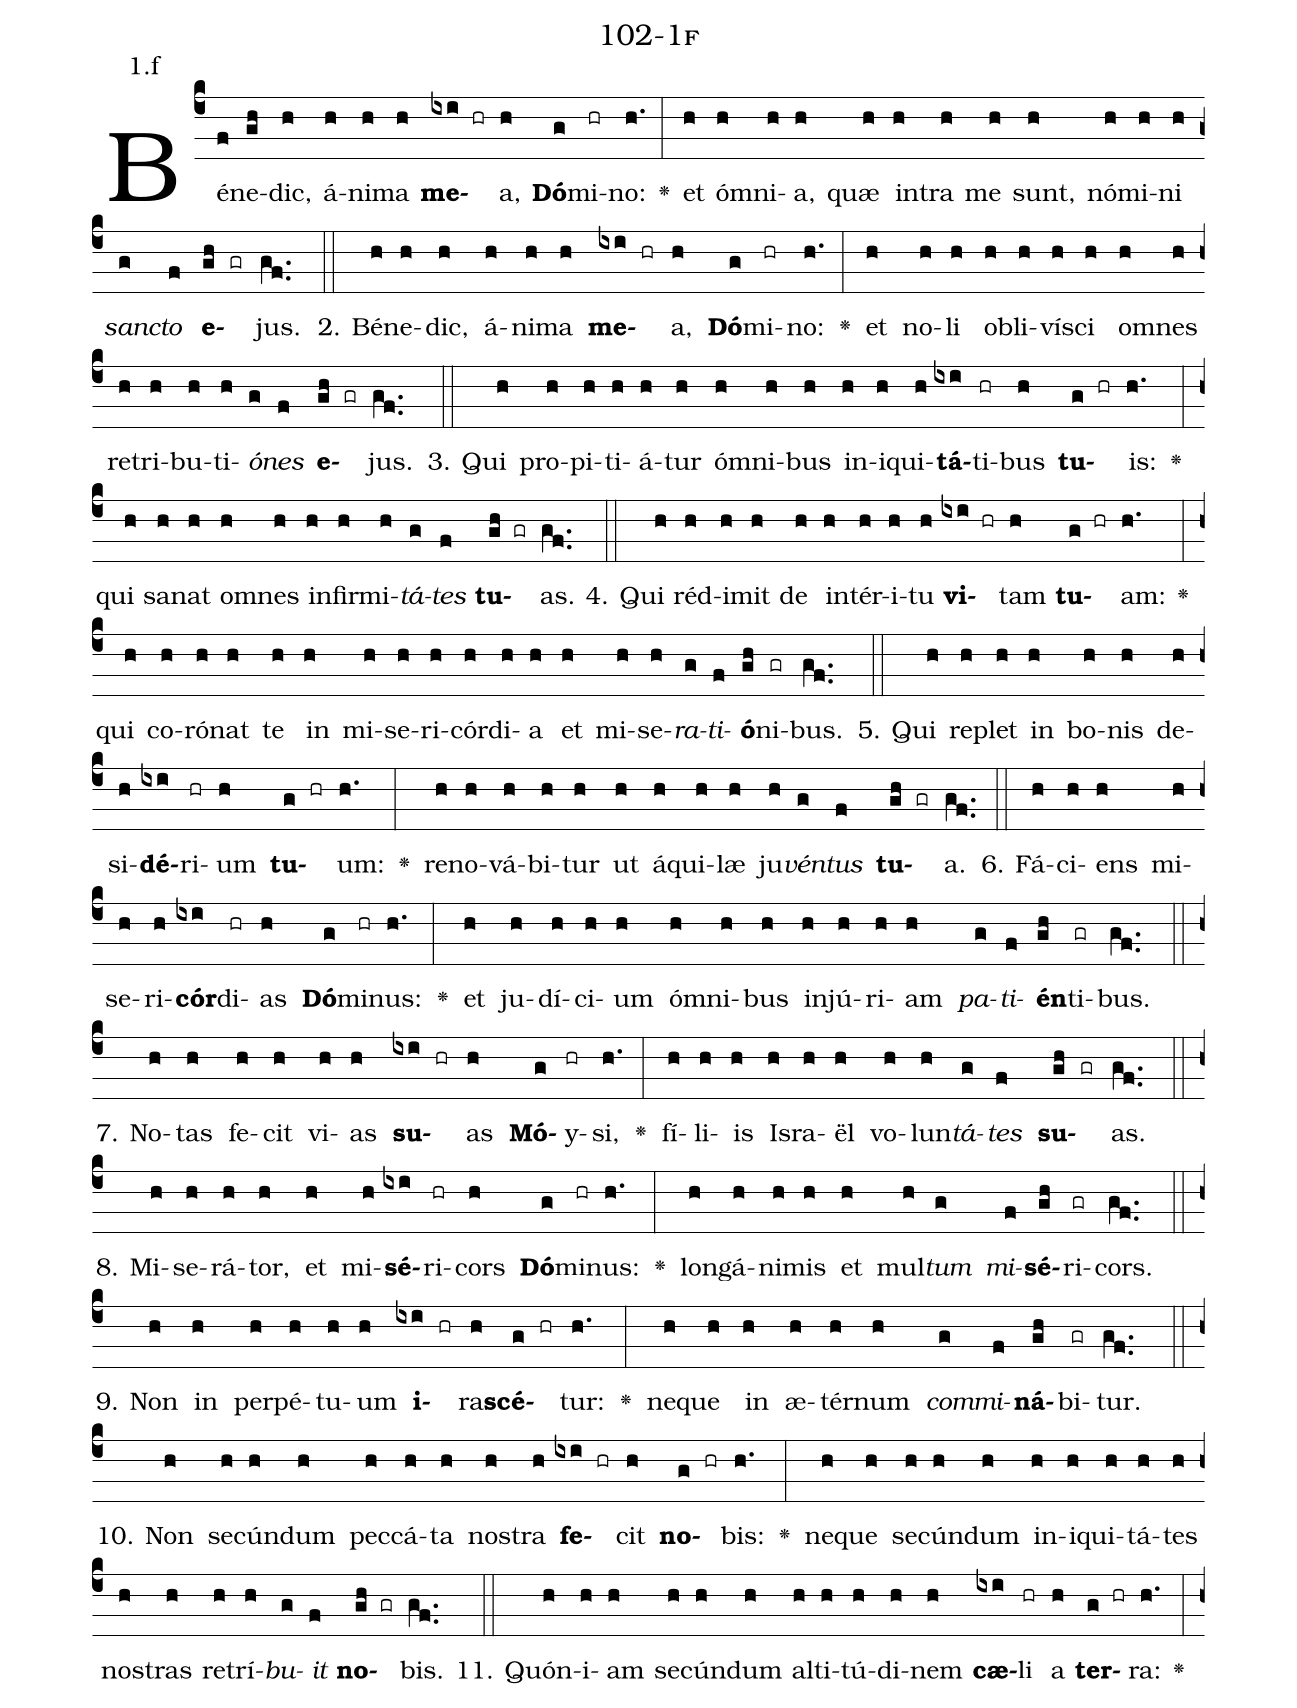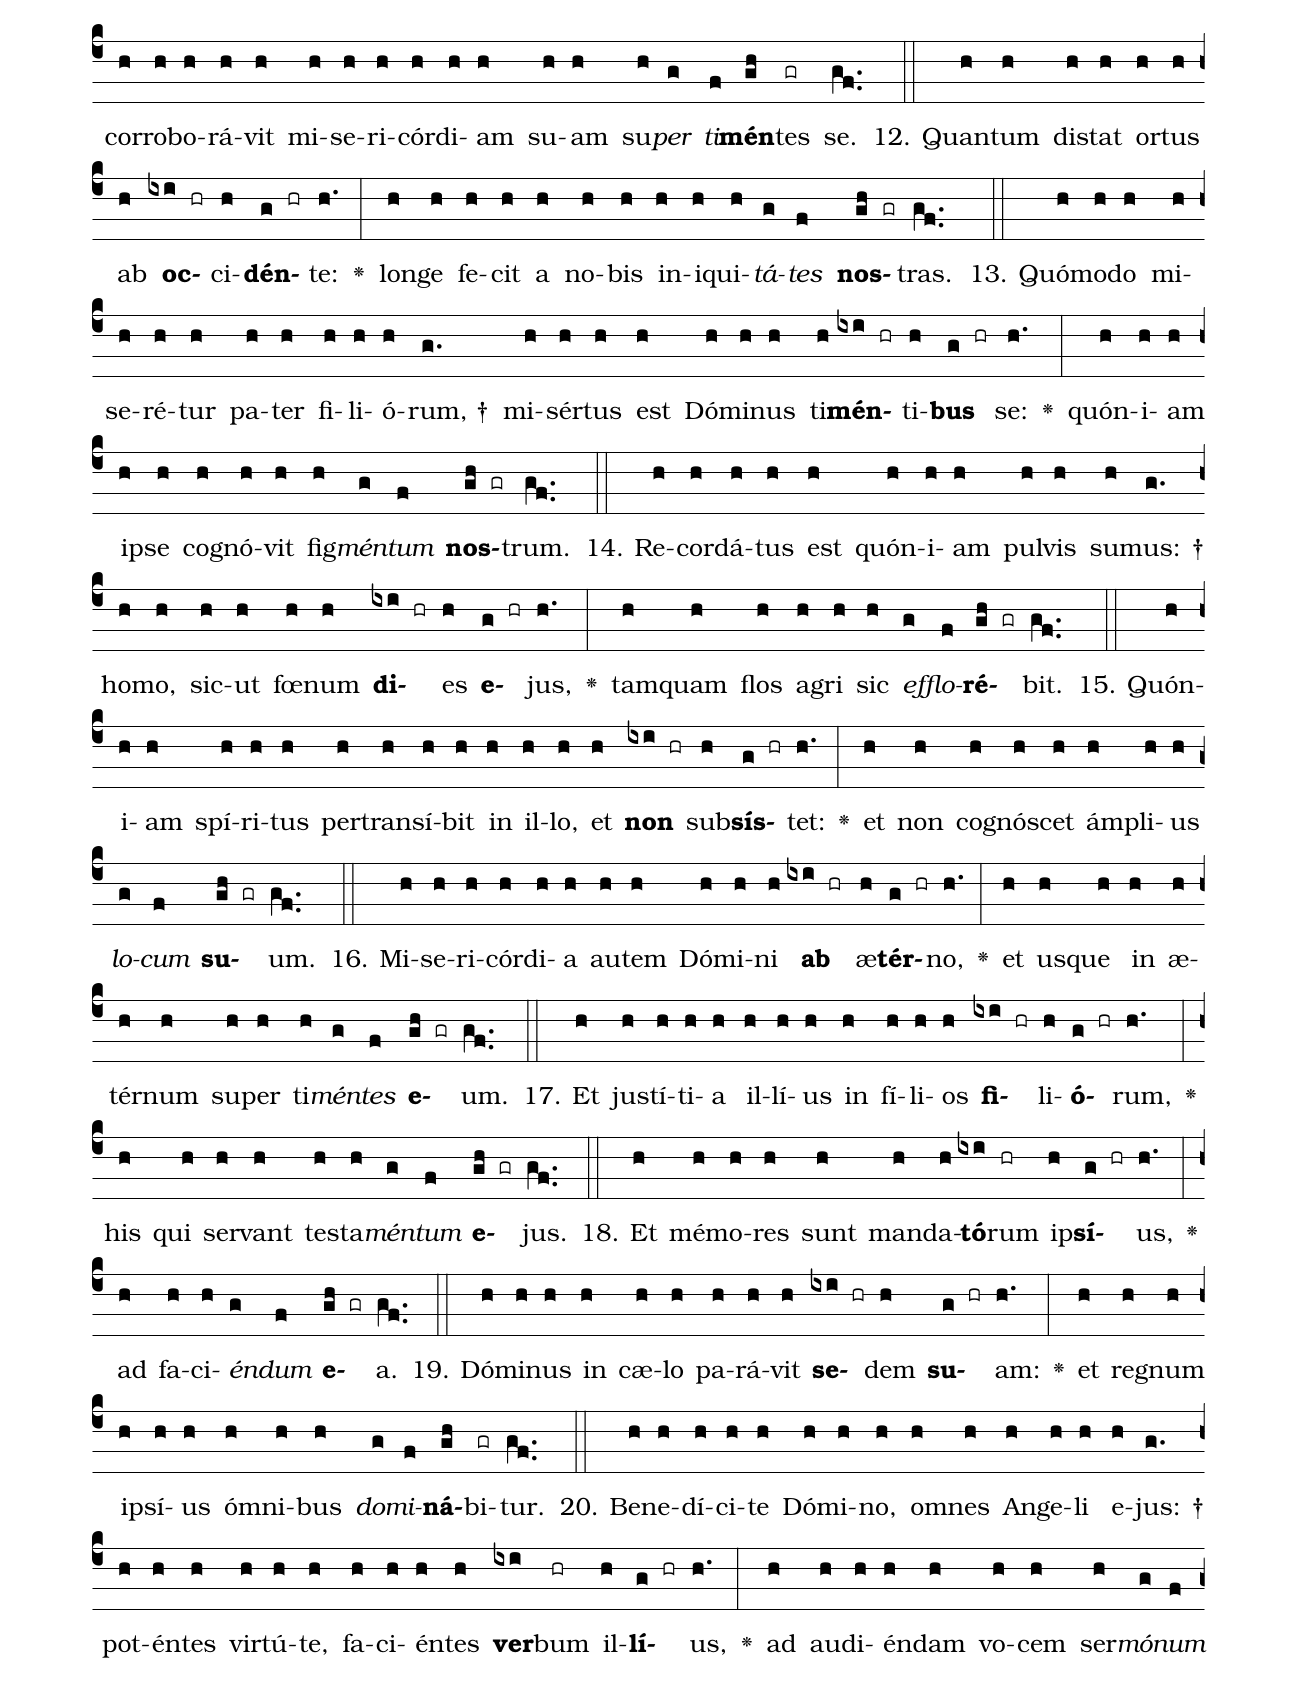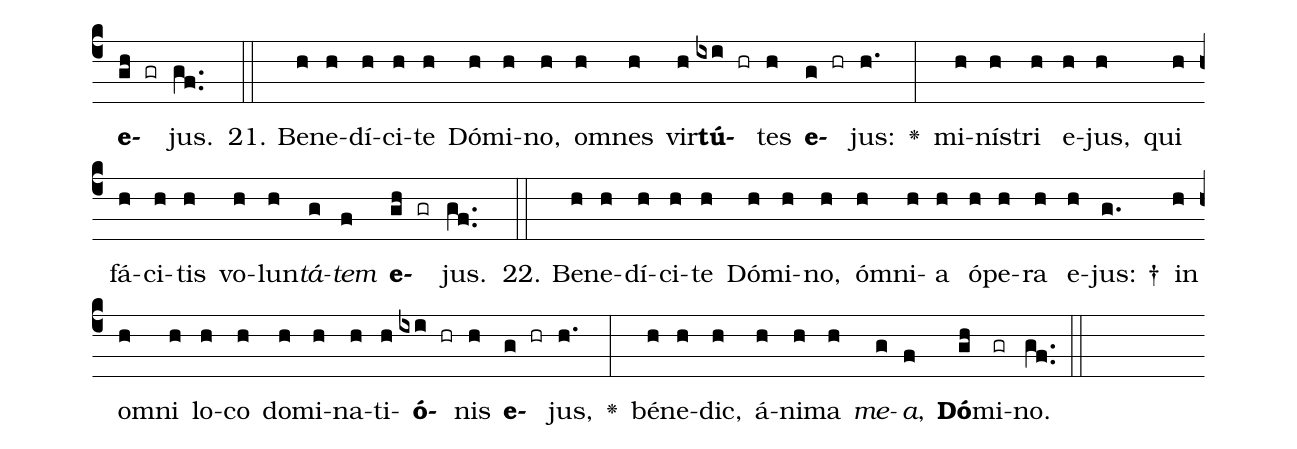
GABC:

name: 102-1f;
annotation: 1.f;
%%
(c4)Bé(f)ne(gh)dic,(h) á(h)ni(h)ma(h) <b>me</b>(ixi hr)a,(h) <b>Dó</b>(g)mi(hr)no:(h.) <v>\greheightstar</v>(:) et(h) óm(h)ni(h)a,(h) quæ(h) in(h)tra(h) me(h) sunt,(h) nó(h)mi(h)ni(h) <i>sanc</i>(g)<i>to</i>(f) <b>e</b>(gh gr)jus.(gf..) (::)
2. Bé(h)ne(h)dic,(h) á(h)ni(h)ma(h) <b>me</b>(ixi hr)a,(h) <b>Dó</b>(g)mi(hr)no:(h.) <v>\greheightstar</v>(:) et(h) no(h)li(h) ob(h)li(h)ví(h)sci(h) om(h)nes(h) re(h)tri(h)bu(h)ti(h)<i>ó</i>(g)<i>nes</i>(f) <b>e</b>(gh gr)jus.(gf..) (::)
3. Qui(h) pro(h)pi(h)ti(h)á(h)tur(h) óm(h)ni(h)bus(h) in(h)i(h)qui(h)<b>tá</b>(ixi)ti(hr)bus(h) <b>tu</b>(g hr)is:(h.) <v>\greheightstar</v>(:) qui(h) sa(h)nat(h) om(h)nes(h) in(h)fir(h)mi(h)<i>tá</i>(g)<i>tes</i>(f) <b>tu</b>(gh gr)as.(gf..) (::)
4. Qui(h) réd(h)i(h)mit(h) de(h) in(h)tér(h)i(h)tu(h) <b>vi</b>(ixi hr)tam(h) <b>tu</b>(g hr)am:(h.) <v>\greheightstar</v>(:) qui(h) co(h)ró(h)nat(h) te(h) in(h) mi(h)se(h)ri(h)cór(h)di(h)a(h) et(h) mi(h)se(h)<i>ra</i>(g)<i>ti</i>(f)<b>ó</b>(gh)ni(gr)bus.(gf..) (::)
5. Qui(h) re(h)plet(h) in(h) bo(h)nis(h) de(h)si(h)<b>dé</b>(ixi)ri(hr)um(h) <b>tu</b>(g hr)um:(h.) <v>\greheightstar</v>(:) re(h)no(h)vá(h)bi(h)tur(h) ut(h) á(h)qui(h)læ(h) ju(h)<i>vén</i>(g)<i>tus</i>(f) <b>tu</b>(gh gr)a.(gf..) (::)
6. Fá(h)ci(h)ens(h) mi(h)se(h)ri(h)<b>cór</b>(ixi)di(hr)as(h) <b>Dó</b>(g)mi(hr)nus:(h.) <v>\greheightstar</v>(:) et(h) ju(h)dí(h)ci(h)um(h) óm(h)ni(h)bus(h) in(h)jú(h)ri(h)am(h) <i>pa</i>(g)<i>ti</i>(f)<b>én</b>(gh)ti(gr)bus.(gf..) (::)
7. No(h)tas(h) fe(h)cit(h) vi(h)as(h) <b>su</b>(ixi hr)as(h) <b>Mó</b>(g)y(hr)si,(h.) <v>\greheightstar</v>(:) fí(h)li(h)is(h) Is(h)ra(h)ël(h) vo(h)lun(h)<i>tá</i>(g)<i>tes</i>(f) <b>su</b>(gh gr)as.(gf..) (::)
8. Mi(h)se(h)rá(h)tor,(h) et(h) mi(h)<b>sé</b>(ixi)ri(hr)cors(h) <b>Dó</b>(g)mi(hr)nus:(h.) <v>\greheightstar</v>(:) long(h)á(h)ni(h)mis(h) et(h) mul(h)<i>tum</i>(g) <i>mi</i>(f)<b>sé</b>(gh)ri(gr)cors.(gf..) (::)
9. Non(h) in(h) per(h)pé(h)tu(h)um(h) <b>i</b>(ixi hr)ra(h)<b>scé</b>(g hr)tur:(h.) <v>\greheightstar</v>(:) ne(h)que(h) in(h) æ(h)tér(h)num(h) <i>com</i>(g)<i>mi</i>(f)<b>ná</b>(gh)bi(gr)tur.(gf..) (::)
10. Non(h) se(h)cún(h)dum(h) pec(h)cá(h)ta(h) nos(h)tra(h) <b>fe</b>(ixi hr)cit(h) <b>no</b>(g hr)bis:(h.) <v>\greheightstar</v>(:) ne(h)que(h) se(h)cún(h)dum(h) in(h)i(h)qui(h)tá(h)tes(h) nos(h)tras(h) re(h)trí(h)<i>bu</i>(g)<i>it</i>(f) <b>no</b>(gh gr)bis.(gf..) (::)
11. Quón(h)i(h)am(h) se(h)cún(h)dum(h) al(h)ti(h)tú(h)di(h)nem(h) <b>cæ</b>(ixi)li(hr) a(h) <b>ter</b>(g hr)ra:(h.) <v>\greheightstar</v>(:) cor(h)ro(h)bo(h)rá(h)vit(h) mi(h)se(h)ri(h)cór(h)di(h)am(h) su(h)am(h) su(h)<i>per</i>(g) <i>ti</i>(f)<b>mén</b>(gh)tes(gr) se.(gf..) (::)
12. Quan(h)tum(h) di(h)stat(h) or(h)tus(h) ab(h) <b>oc</b>(ixi hr)ci(h)<b>dén</b>(g hr)te:(h.) <v>\greheightstar</v>(:) lon(h)ge(h) fe(h)cit(h) a(h) no(h)bis(h) in(h)i(h)qui(h)<i>tá</i>(g)<i>tes</i>(f) <b>nos</b>(gh gr)tras.(gf..) (::)
13. Quó(h)mo(h)do(h) mi(h)se(h)ré(h)tur(h) pa(h)ter(h) fi(h)li(h)ó(h)rum, †(g.) mi(h)sér(h)tus(h) est(h) Dó(h)mi(h)nus(h) ti(h)<b>mén</b>(ixi hr)ti(h)<b>bus</b>(g hr) se:(h.) <v>\greheightstar</v>(:) quón(h)i(h)am(h) ip(h)se(h) co(h)gnó(h)vit(h) fig(h)<i>mén</i>(g)<i>tum</i>(f) <b>nos</b>(gh gr)trum.(gf..) (::)
14. Re(h)cor(h)dá(h)tus(h) est(h) quón(h)i(h)am(h) pul(h)vis(h) su(h)mus: †(g.) ho(h)mo,(h) sic(h)ut(h) fœ(h)num(h) <b>di</b>(ixi hr)es(h) <b>e</b>(g hr)jus,(h.) <v>\greheightstar</v>(:) tam(h)quam(h) flos(h) a(h)gri(h) sic(h) <i>ef</i>(g)<i>flo</i>(f)<b>ré</b>(gh gr)bit.(gf..) (::)
15. Quón(h)i(h)am(h) spí(h)ri(h)tus(h) per(h)trans(h)í(h)bit(h) in(h) il(h)lo,(h) et(h) <b>non</b>(ixi hr) sub(h)<b>sís</b>(g hr)tet:(h.) <v>\greheightstar</v>(:) et(h) non(h) co(h)gnó(h)scet(h) ám(h)pli(h)us(h) <i>lo</i>(g)<i>cum</i>(f) <b>su</b>(gh gr)um.(gf..) (::)
16. Mi(h)se(h)ri(h)cór(h)di(h)a(h) au(h)tem(h) Dó(h)mi(h)ni(h) <b>ab</b>(ixi hr) æ(h)<b>tér</b>(g hr)no,(h.) <v>\greheightstar</v>(:) et(h) us(h)que(h) in(h) æ(h)tér(h)num(h) su(h)per(h) ti(h)<i>mén</i>(g)<i>tes</i>(f) <b>e</b>(gh gr)um.(gf..) (::)
17. Et(h) jus(h)tí(h)ti(h)a(h) il(h)lí(h)us(h) in(h) fí(h)li(h)os(h) <b>fi</b>(ixi hr)li(h)<b>ó</b>(g hr)rum,(h.) <v>\greheightstar</v>(:) his(h) qui(h) ser(h)vant(h) tes(h)ta(h)<i>mén</i>(g)<i>tum</i>(f) <b>e</b>(gh gr)jus.(gf..) (::)
18. Et(h) mé(h)mo(h)res(h) sunt(h) man(h)da(h)<b>tó</b>(ixi)rum(hr) ip(h)<b>sí</b>(g hr)us,(h.) <v>\greheightstar</v>(:) ad(h) fa(h)ci(h)<i>én</i>(g)<i>dum</i>(f) <b>e</b>(gh gr)a.(gf..) (::)
19. Dó(h)mi(h)nus(h) in(h) cæ(h)lo(h) pa(h)rá(h)vit(h) <b>se</b>(ixi hr)dem(h) <b>su</b>(g hr)am:(h.) <v>\greheightstar</v>(:) et(h) re(h)gnum(h) ip(h)sí(h)us(h) óm(h)ni(h)bus(h) <i>do</i>(g)<i>mi</i>(f)<b>ná</b>(gh)bi(gr)tur.(gf..) (::)
20. Be(h)ne(h)dí(h)ci(h)te(h) Dó(h)mi(h)no,(h) om(h)nes(h) An(h)ge(h)li(h) e(h)jus: †(g.) pot(h)én(h)tes(h) vir(h)tú(h)te,(h) fa(h)ci(h)én(h)tes(h) <b>ver</b>(ixi)bum(hr) il(h)<b>lí</b>(g hr)us,(h.) <v>\greheightstar</v>(:) ad(h) au(h)di(h)én(h)dam(h) vo(h)cem(h) ser(h)<i>mó</i>(g)<i>num</i>(f) <b>e</b>(gh gr)jus.(gf..) (::)
21. Be(h)ne(h)dí(h)ci(h)te(h) Dó(h)mi(h)no,(h) om(h)nes(h) vir(h)<b>tú</b>(ixi hr)tes(h) <b>e</b>(g hr)jus:(h.) <v>\greheightstar</v>(:) mi(h)nís(h)tri(h) e(h)jus,(h) qui(h) fá(h)ci(h)tis(h) vo(h)lun(h)<i>tá</i>(g)<i>tem</i>(f) <b>e</b>(gh gr)jus.(gf..) (::)
22. Be(h)ne(h)dí(h)ci(h)te(h) Dó(h)mi(h)no,(h) óm(h)ni(h)a(h) ó(h)pe(h)ra(h) e(h)jus: †(g.) in(h) om(h)ni(h) lo(h)co(h) do(h)mi(h)na(h)ti(h)<b>ó</b>(ixi hr)nis(h) <b>e</b>(g hr)jus,(h.) <v>\greheightstar</v>(:) bé(h)ne(h)dic,(h) á(h)ni(h)ma(h) <i>me</i>(g)<i>a</i>,(f) <b>Dó</b>(gh)mi(gr)no.(gf..) (::)
